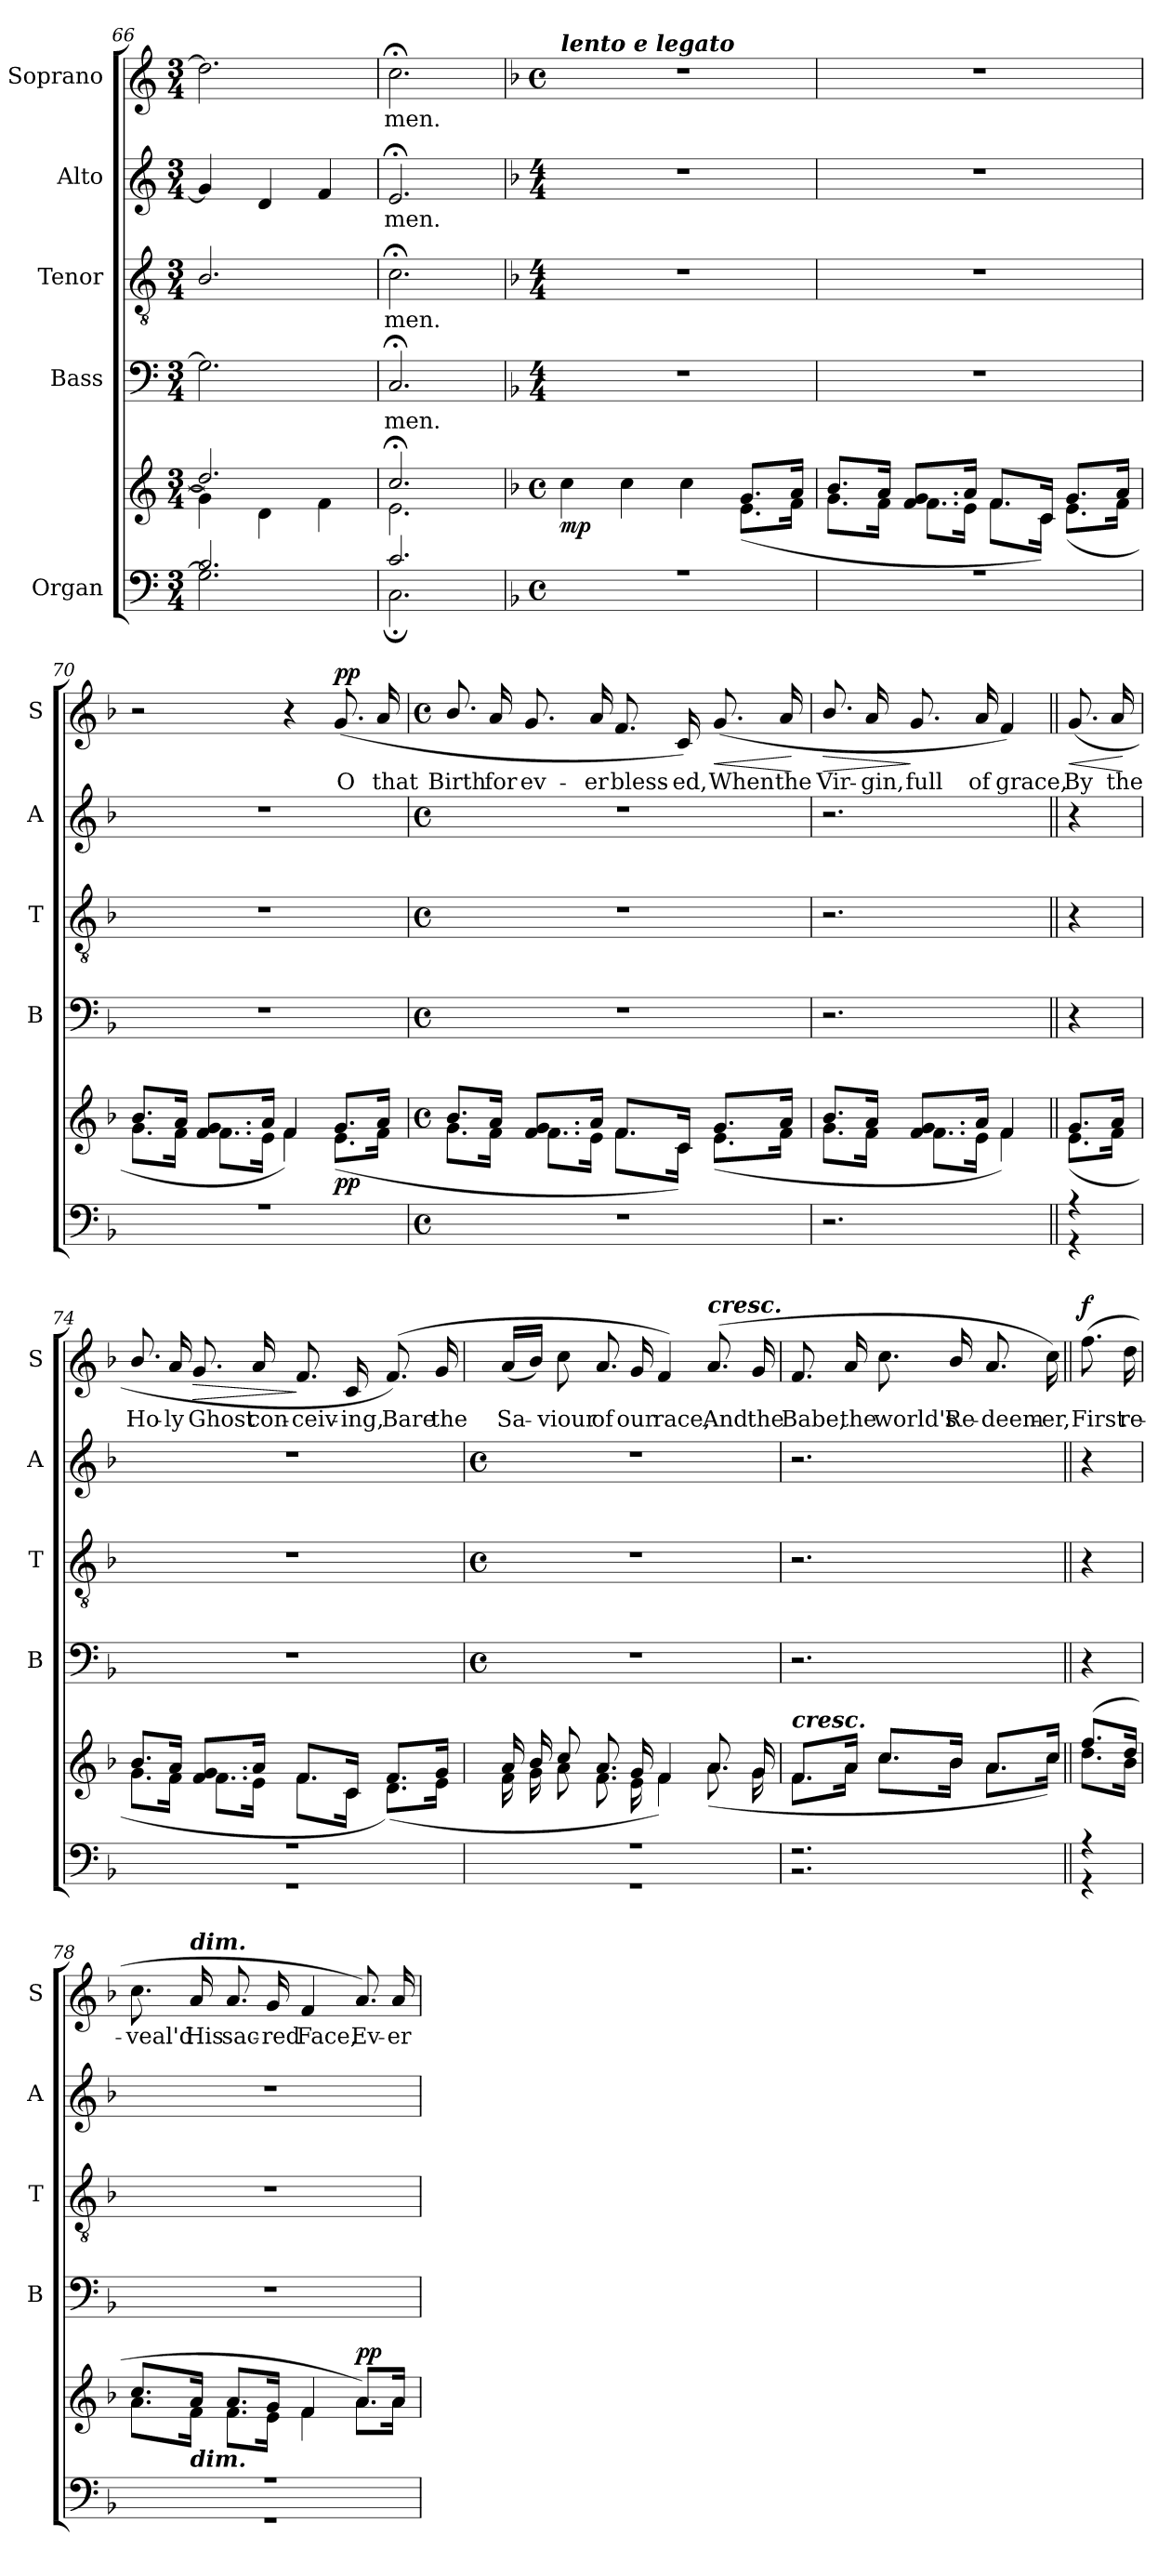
**kern	**kern	**dynam	**kern	**text	**kern	**text	**kern	**text	**kern	**text	**dynam
*part5	*part5	*part5	*part4	*part4	*part3	*part3	*part2	*part2	*part1	*part1	*part1
*staff6	*staff5	*staff5/6	*staff4	*staff4	*staff3	*staff3	*staff2	*staff2	*staff1	*staff1	*staff1
*I"Organ	*	*	*I"Bass	*	*I"Tenor	*	*I"Alto	*	*I"Soprano	*	*
*	*	*	*I'B	*	*I'T	*	*I'A	*	*I'S	*	*
*clefF4	*clefG2	*	*clefF4	*	*clefGv2	*	*clefG2	*	*clefG2	*	*
*k[]	*k[]	*	*k[]	*	*k[]	*	*k[]	*	*k[]	*	*
*C:	*C:	*	*C:	*	*C:	*	*C:	*	*C:	*	*
*M3/4	*M3/4	*	*M3/4	*	*M3/4	*	*M3/4	*	*M3/4	*	*
=66	=66	=66	=66	=66	=66	=66	=66	=66	=66	=66	=66
*^	*^	*	*	*	*	*	*	*	*	*	*
2.B	2.G]	2.dd/]	4g\]	.	2.G]	.	2.B/	.	4g]	.	2.dd]	.	.
.	.	.	4d\	.	.	.	.	.	4d	.	.	.	.
.	.	.	4f\	.	.	.	.	.	4f	.	.	.	.
=67	=67	=67	=67	=67	=67	=67	=67	=67	=67	=67	=67	=67	=67
!	!	!	!	!	!	!LO:LY:b	!	!LO:LY:b	!	!LO:LY:b	!	!LO:LY:b	!
2.c	2.C;\	2.cc;</	2.e	.	2.C;<	men.	2.c;<	men.	2.e;<	men.	2.cc;<	men.	.
=68	=68	=68	=68	=68	=68	=68	=68	=68	=68	=68	=68	=68	=68
*k[b-]	*	*k[b-]	*	*	*k[b-]	*	*k[b-]	*	*k[b-]	*	*k[b-]	*	*
*F:	*	*F:	*	*	*F:	*	*F:	*	*F:	*	*F:	*	*
*M4/4	*	*M4/4	*	*	*M4/4	*	*M4/4	*	*M4/4	*	*M4/4	*	*
*met(c)	*	*met(c)	*	*	*	*	*	*	*	*	*met(c)	*	*
*	*	*	*	*	*	*	*	*	*	*	*MM50	*	*
!	!	!	!	!	!	!	!	!	!	!	!LO:TX:a:Bi:t=lento e legato	!	!
!	!	!	!	!LO:DY:b	!	!	!	!	!	!	!	!	!
1r	1ryy	4cc	2.ryy	mp	1r	.	1r	.	1r	.	1r	.	.
.	.	4cc	.	.	.	.	.	.	.	.	.	.	.
.	.	4cc	.	.	.	.	.	.	.	.	.	.	.
.	.	8.gL	(<8.eL	.	.	.	.	.	.	.	.	.	.
.	.	16aJ	16fJ	.	.	.	.	.	.	.	.	.	.
=69	=69	=69	=69	=69	=69	=69	=69	=69	=69	=69	=69	=69	=69
1r	1ryy	8.b-L	8.gL	.	1r	.	1r	.	1r	.	1r	.	.
.	.	16aJ	16fJ	.	.	.	.	.	.	.	.	.	.
.	.	8.f 8.gL	8.fL	.	.	.	.	.	.	.	.	.	.
.	.	16aJ	16eJ	.	.	.	.	.	.	.	.	.	.
.	.	8.fL	8.fL	.	.	.	.	.	.	.	.	.	.
.	.	16cJ	16cJ)	.	.	.	.	.	.	.	.	.	.
.	.	8.gL	(<8.eL	.	.	.	.	.	.	.	.	.	.
.	.	16aJ	16fJ	.	.	.	.	.	.	.	.	.	.
=70	=70	=70	=70	=70	=70	=70	=70	=70	=70	=70	=70	=70	=70
1r	1ryy	8.b-L	8.gL	.	1r	.	1r	.	1r	.	2r	.	.
.	.	16aJ	16fJ	.	.	.	.	.	.	.	.	.	.
.	.	8.f 8.gL	8.fL	.	.	.	.	.	.	.	.	.	.
.	.	16aJ	16eJ	.	.	.	.	.	.	.	.	.	.
.	.	4f	4f)	.	.	.	.	.	.	.	4r	.	.
!	!	!	!	!LO:DY:b	!	!	!	!	!	!	!	!LO:LY:b	!LO:DY:b
.	.	8.gL	(<8.eL	pp	.	.	.	.	.	.	(<8.g	O	pp
!	!	!	!	!	!	!	!	!	!	!	!	!LO:LY:b	!
.	.	16aJ	16fJ	.	.	.	.	.	.	.	16a	that	.
!!LO:LB:g=z
=71	=71	=71	=71	=71	=71	=71	=71	=71	=71	=71	=71	=71	=71
*M4/4	*	*M4/4	*	*	*M4/4	*	*M4/4	*	*M4/4	*	*M4/4	*	*
*met(c)	*	*met(c)	*	*	*met(c)	*	*met(c)	*	*met(c)	*	*met(c)	*	*
!	!	!	!	!	!	!	!	!	!	!	!	!LO:LY:b	!
1r	1ryy	8.b-L	8.gL	.	1r	.	1r	.	1r	.	8.b-/	Birth	.
!	!	!	!	!	!	!	!	!	!	!	!	!LO:LY:b	!
.	.	16aJ	16fJ	.	.	.	.	.	.	.	16a	for	.
!	!	!	!	!	!	!	!	!	!	!	!	!LO:LY:b	!
.	.	8.f 8.gL	8.fL	.	.	.	.	.	.	.	8.g	ev-	.
!	!	!	!	!	!	!	!	!	!	!	!	!LO:LY:b	!
.	.	16aJ	16eJ	.	.	.	.	.	.	.	16a	-er	.
!	!	!	!	!	!	!	!	!	!	!	!	!LO:LY:b	!
.	.	8.fL	8.fL	.	.	.	.	.	.	.	8.f	bless-	.
!	!	!	!	!	!	!	!	!	!	!	!	!LO:LY:b	!
.	.	16cJ	16cJ)	.	.	.	.	.	.	.	16c)	-ed,	.
!	!	!	!	!	!	!	!	!	!	!	!	!LO:LY:b	!LO:HP:b
.	.	8.gL	(<8.eL	.	.	.	.	.	.	.	(<8.g	When	<
!	!	!	!	!	!	!	!	!	!	!	!	!LO:LY:b	!
.	.	16aJ	16fJ	.	.	.	.	.	.	.	16a	the	.
*v	*v	*	*	*	*	*	*	*	*	*	*	*	*
*	*v	*v	*	*	*	*	*	*	*	*	*	*
.	.	.	.	.	.	.	.	.	.	.	[
=72	=72	=72	=72	=72	=72	=72	=72	=72	=72	=72	=72
*^	*^	*	*	*	*	*	*	*	*	*	*
!	!	!	!	!	!	!	!	!	!	!	!	!LO:LY:b	!LO:HP:b
2.r	2.ryy	8.b-L	8.gL	.	2.r	.	2.r	.	2.r	.	8.b-/	Vir-	>
!	!	!	!	!	!	!	!	!	!	!	!	!LO:LY:b	!
.	.	16aJ	16fJ	.	.	.	.	.	.	.	16a	-gin,	.
!	!	!	!	!	!	!	!	!	!	!	!	!LO:LY:b	!
.	.	8.f 8.gL	8.fL	.	.	.	.	.	.	.	8.g	full	]
!	!	!	!	!	!	!	!	!	!	!	!	!LO:LY:b	!
.	.	16aJ	16eJ	.	.	.	.	.	.	.	16a	of	.
!	!	!	!	!	!	!	!	!	!	!	!	!LO:LY:b	!
.	.	4f	4f)	.	.	.	.	.	.	.	4f)	grace,	.
=73||	=73||	=73||	=73||	=73||	=73||	=73||	=73||	=73||	=73||	=73||	=73||	=73||	=73||
!	!	!	!	!	!	!	!	!	!	!	!	!LO:LY:b	!LO:HP:b
4r	4r	8.gL	(<8.eL	.	4r	.	4r	.	4r	.	(<8.g	By	<
!	!	!	!	!	!	!	!	!	!	!	!	!LO:LY:b	!
.	.	16aJ	16fJ	.	.	.	.	.	.	.	16a	the	.
*v	*v	*	*	*	*	*	*	*	*	*	*	*	*
*	*v	*v	*	*	*	*	*	*	*	*	*	*
.	.	.	.	.	.	.	.	.	.	.	[
=74	=74	=74	=74	=74	=74	=74	=74	=74	=74	=74	=74
*^	*^	*	*	*	*	*	*	*	*	*	*
!	!	!	!	!	!	!	!	!	!	!	!	!LO:LY:b	!
1r	1r	8.b-L	8.gL	.	1r	.	1r	.	1r	.	8.b-/	Ho-	.
!	!	!	!	!	!	!	!	!	!	!	!	!LO:LY:b	!
.	.	16aJ	16fJ	.	.	.	.	.	.	.	16a	-ly	.
!	!	!	!	!	!	!	!	!	!	!	!	!LO:LY:b	!LO:HP:b
.	.	8.f 8.gL	8.fL	.	.	.	.	.	.	.	8.g	Ghost	>
!	!	!	!	!	!	!	!	!	!	!	!	!LO:LY:b	!
.	.	16aJ	16eJ	.	.	.	.	.	.	.	16a	con-	.
!	!	!	!	!	!	!	!	!	!	!	!	!LO:LY:b	!
.	.	8.fL	8.fL	.	.	.	.	.	.	.	8.f	-ceiv-	]
!	!	!	!	!	!	!	!	!	!	!	!	!LO:LY:b	!
.	.	16cJ	16cJ	.	.	.	.	.	.	.	16c	-ing,	.
!	!	!	!	!	!	!	!	!	!	!	!	!LO:LY:b	!
.	.	8.fL	(<8.dL)	.	.	.	.	.	.	.	(<8.f)	Bare	.
!	!	!	!	!	!	!	!	!	!	!	!	!LO:LY:b	!
.	.	16gJ	16eJ	.	.	.	.	.	.	.	16g	the	.
!!LO:LB:g=z
=75	=75	=75	=75	=75	=75	=75	=75	=75	=75	=75	=75	=75	=75
*	*	*	*	*	*M4/4	*	*M4/4	*	*M4/4	*	*	*	*
*	*	*	*	*	*met(c)	*	*met(c)	*	*met(c)	*	*	*	*
!	!	!	!	!	!	!	!	!	!	!	!	!LO:LY:b	!
1r	1r	16a/LL	16fLL	.	1r	.	1r	.	1r	.	(<16aLL	Sa-	.
.	.	16b-/	16g	.	.	.	.	.	.	.	16b-JJ)	.	.
!	!	!	!	!	!	!	!	!	!	!	!	!LO:LY:b	!
.	.	8cc/J	8aJ	.	.	.	.	.	.	.	8cc	viour	.
!	!	!	!	!	!	!	!	!	!	!	!	!LO:LY:b	!
.	.	8.aL	8.fL	.	.	.	.	.	.	.	8.a	of	.
!	!	!	!	!	!	!	!	!	!	!	!	!LO:LY:b	!
.	.	16gJ	16eJ	.	.	.	.	.	.	.	16g	our	.
!	!	!	!	!	!	!	!	!	!	!	!	!LO:LY:b	!
.	.	4f	4f)	.	.	.	.	.	.	.	4f)	race,	.
!	!	!	!	!	!	!	!	!	!	!	!LO:TX:a:Bi:t=cresc.	!	!
!	!	!	!	!	!	!	!	!	!	!	!	!LO:LY:b	!
.	.	8.aL	(>8.aL	.	.	.	.	.	.	.	(<8.a	And	.
!	!	!	!	!	!	!	!	!	!	!	!	!LO:LY:b	!
.	.	16gJ	16gJ	.	.	.	.	.	.	.	16g	the	.
=76	=76	=76	=76	=76	=76	=76	=76	=76	=76	=76	=76	=76	=76
!	!	!LO:TX:a:Bi:t=cresc.	!	!	!	!	!	!	!	!	!	!	!
!	!	!	!	!	!	!	!	!	!	!	!	!LO:LY:b	!
2.r	2.r	8.fL	8.fL	.	2.r	.	2.r	.	2.r	.	8.f	Babe,	.
!	!	!	!	!	!	!	!	!	!	!	!	!LO:LY:b	!
.	.	16aJ	16aJ	.	.	.	.	.	.	.	16a	the	.
!	!	!	!	!	!	!	!	!	!	!	!	!LO:LY:b	!
.	.	8.ccL	8.ccL	.	.	.	.	.	.	.	8.cc	world's	.
!	!	!	!	!	!	!	!	!	!	!	!	!LO:LY:b	!
.	.	16b-J	16b-\J	.	.	.	.	.	.	.	16b-/	Re-	.
!	!	!	!	!	!	!	!	!	!	!	!	!LO:LY:b	!
.	.	8.aL	8.aL	.	.	.	.	.	.	.	8.a	-deem-	.
!	!	!	!	!	!	!	!	!	!	!	!	!LO:LY:b	!
.	.	16ccJ	16ccJ)	.	.	.	.	.	.	.	16cc)	-er,	.
=77||	=77||	=77||	=77||	=77||	=77||	=77||	=77||	=77||	=77||	=77||	=77||	=77||	=77||
!	!	!	!	!	!	!	!	!	!	!	!	!LO:LY:b	!LO:DY:b
4r	4r	(>8.ffL	8.ddL	.	4r	.	4r	.	4r	.	(>8.ff	First	f
!	!	!	!	!	!	!	!	!	!	!	!	!LO:LY:b	!
.	.	16ddJ	16b-J	.	.	.	.	.	.	.	16dd	re-	.
=78	=78	=78	=78	=78	=78	=78	=78	=78	=78	=78	=78	=78	=78
!	!	!	!	!	!	!	!	!	!	!	!	!LO:LY:b	!
1r	1r	8.cc/L	8.aL	.	1r	.	1r	.	1r	.	8.cc	-veal'd	.
!	!	!	!	!	!	!	!	!	!	!	!LO:TX:a:Bi:t=dim.	!	!
!	!	!LO:TX:b:Bi:t=dim.	!	!	!	!	!	!	!	!	!	!	!
!	!	!	!	!	!	!	!	!	!	!	!	!LO:LY:b	!
.	.	16aJ	16fJ	.	.	.	.	.	.	.	16a	His	.
!	!	!	!	!	!	!	!	!	!	!	!	!LO:LY:b	!
.	.	8.aL	8.fL	.	.	.	.	.	.	.	8.a	sac-	.
!	!	!	!	!	!	!	!	!	!	!	!	!LO:LY:b	!
.	.	16gJ	16eJ	.	.	.	.	.	.	.	16g	-red	.
!	!	!	!	!	!	!	!	!	!	!	!	!LO:LY:b	!
.	.	4f	4f	.	.	.	.	.	.	.	4f	Face,	.
!	!	!	!	!LO:DY:a	!	!	!	!	!	!	!	!LO:LY:b	!
.	.	8.aL)	8.aL	pp	.	.	.	.	.	.	8.a)	Ev-	.
!	!	!	!	!	!	!	!	!	!	!	!	!LO:LY:b	!
.	.	16aJ	16aJ	.	.	.	.	.	.	.	16a	-er-	.
*v	*v	*	*	*	*	*	*	*	*	*	*	*	*
*	*v	*v	*	*	*	*	*	*	*	*	*	*
=	=	=	=	=	=	=	=	=	=	=	=
*-	*-	*-	*-	*-	*-	*-	*-	*-	*-	*-	*-
